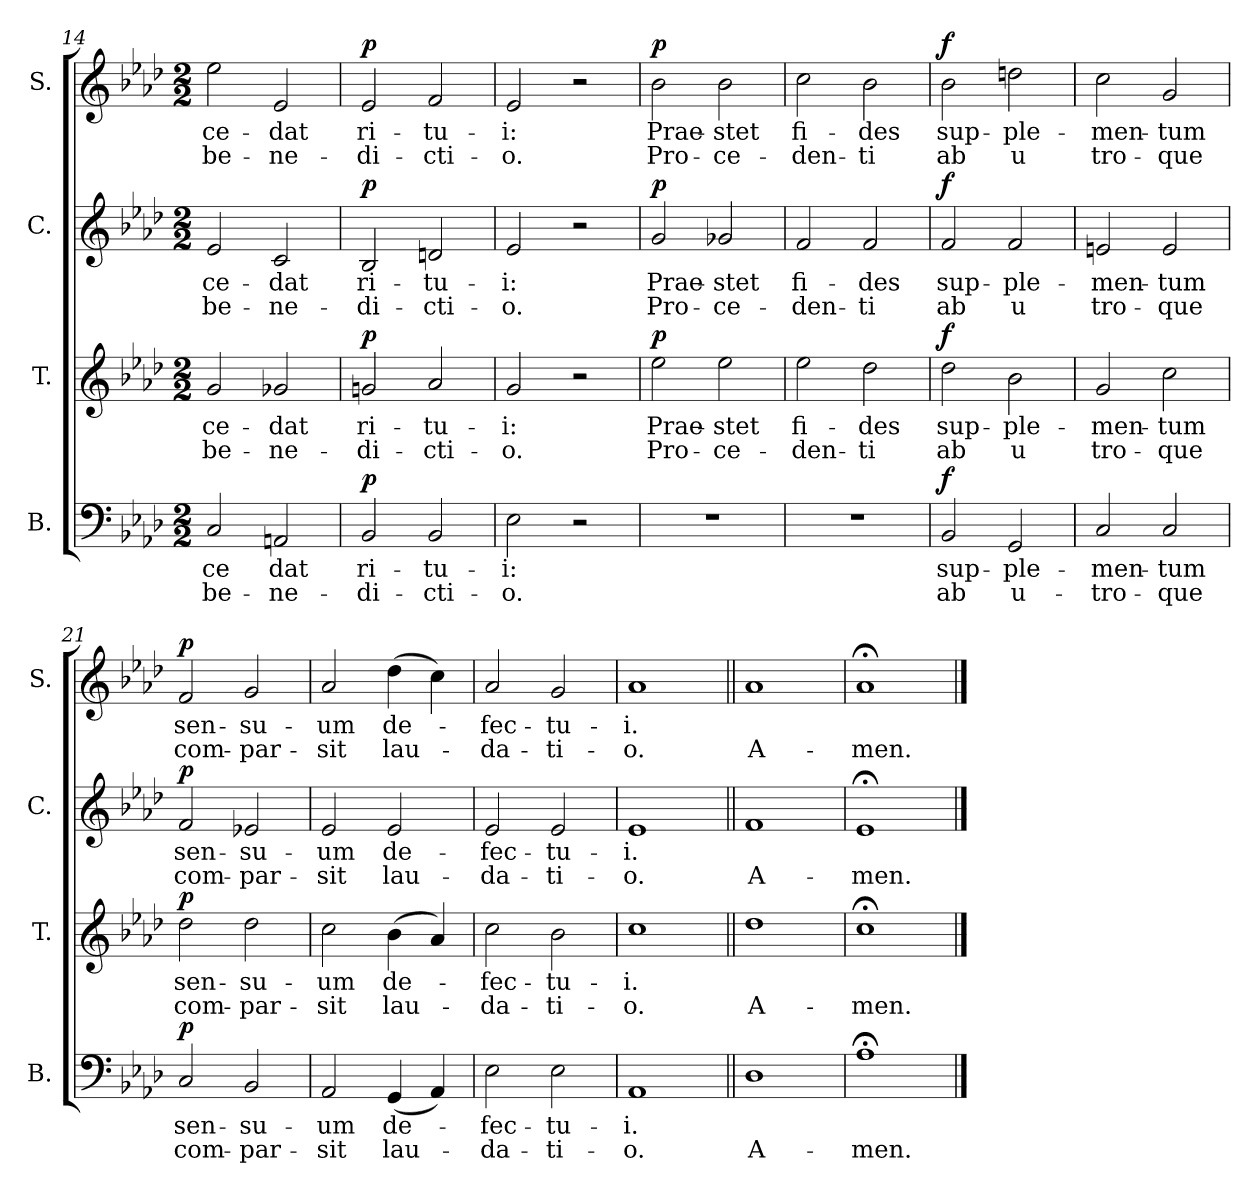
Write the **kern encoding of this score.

**kern	**text	**text	**dynam	**kern	**text	**text	**dynam	**kern	**text	**text	**dynam	**kern	**text	**text	**dynam
*part4	*part4	*part4	*part4	*part3	*part3	*part3	*part3	*part2	*part2	*part2	*part2	*part1	*part1	*part1	*part1
*staff4	*staff4	*staff4	*staff4	*staff3	*staff3	*staff3	*staff3	*staff2	*staff2	*staff2	*staff2	*staff1	*staff1	*staff1	*staff1
*I"B.	*	*	*	*I"T.	*	*	*	*I"C.	*	*	*	*I"S.	*	*	*
*I'B.	*	*	*	*I'T.	*	*	*	*I'C.	*	*	*	*I'S.	*	*	*
*clefF4	*	*	*	*clefG2	*	*	*	*clefG2	*	*	*	*clefG2	*	*	*
*	*	*	*	*ITrd7c12	*	*	*	*	*	*	*	*	*	*	*
*k[b-e-a-d-]	*	*	*	*k[b-e-a-d-]	*	*	*	*k[b-e-a-d-]	*	*	*	*k[b-e-a-d-]	*	*	*
*A-:	*	*	*	*A-:	*	*	*	*A-:	*	*	*	*A-:	*	*	*
*M2/2	*	*	*	*M2/2	*	*	*	*M2/2	*	*	*	*M2/2	*	*	*
=14	=14	=14	=14	=14	=14	=14	=14	=14	=14	=14	=14	=14	=14	=14	=14
!	!LO:LY:b	!LO:LY:b	!	!	!LO:LY:b	!LO:LY:b	!	!	!LO:LY:b	!LO:LY:b	!	!	!LO:LY:b	!LO:LY:b	!
2C/	ce	be-	.	2G/	-ce-	be-	.	2e-/	-ce-	be-	.	2ee-\	-ce-	be-	.
!	!LO:LY:b	!LO:LY:b	!	!	!LO:LY:b	!LO:LY:b	!	!	!LO:LY:b	!LO:LY:b	!	!	!LO:LY:b	!LO:LY:b	!
2AAn/	dat	-ne-	.	2G-X/	-dat	-ne-	.	2c/	-dat	-ne-	.	2e-/	-dat	-ne-	.
=15	=15	=15	=15	=15	=15	=15	=15	=15	=15	=15	=15	=15	=15	=15	=15
!	!LO:LY:b	!LO:LY:b	!LO:DY:a	!	!LO:LY:b	!LO:LY:b	!LO:DY:a	!	!LO:LY:b	!LO:LY:b	!LO:DY:a	!	!LO:LY:b	!LO:LY:b	!LO:DY:a
2BB-/	ri-	-di-	p	2Gn/	ri-	-di-	p	2B-/	ri-	-di-	p	2e-/	ri-	-di-	p
!	!LO:LY:b	!LO:LY:b	!	!	!LO:LY:b	!LO:LY:b	!	!	!LO:LY:b	!LO:LY:b	!	!	!LO:LY:b	!LO:LY:b	!
2BB-/	-tu-	-cti-	.	2A-/	-tu-	-cti-	.	2dn/	-tu-	-cti-	.	2f/	-tu-	-cti-	.
!!LO:PB:g=z
=16	=16	=16	=16	=16	=16	=16	=16	=16	=16	=16	=16	=16	=16	=16	=16
!	!LO:LY:b	!LO:LY:b	!	!	!LO:LY:b	!LO:LY:b	!	!	!LO:LY:b	!LO:LY:b	!	!	!LO:LY:b	!LO:LY:b	!
2E-\	-i:	-o.	.	2G/	-i:	-o.	.	2e-/	-i:	-o.	.	2e-/	-i:	-o.	.
2r	.	.	.	2r	.	.	.	2r	.	.	.	2r	.	.	.
=17	=17	=17	=17	=17	=17	=17	=17	=17	=17	=17	=17	=17	=17	=17	=17
!	!	!	!	!	!LO:LY:b	!LO:LY:b	!LO:DY:a	!	!LO:LY:b	!LO:LY:b	!LO:DY:a	!	!LO:LY:b	!LO:LY:b	!LO:DY:a
1r	.	.	.	2e-\	Prae-	Pro-	p	2g/	Prae-	Pro-	p	2b-\	Prae-	Pro-	p
!	!	!	!	!	!LO:LY:b	!LO:LY:b	!	!	!LO:LY:b	!LO:LY:b	!	!	!LO:LY:b	!LO:LY:b	!
.	.	.	.	2e-\	-stet	-ce-	.	2g-X/	-stet	-ce-	.	2b-\	-stet	-ce-	.
=18	=18	=18	=18	=18	=18	=18	=18	=18	=18	=18	=18	=18	=18	=18	=18
!	!	!	!	!	!LO:LY:b	!LO:LY:b	!	!	!LO:LY:b	!LO:LY:b	!	!	!LO:LY:b	!LO:LY:b	!
1r	.	.	.	2e-\	fi-	-den-	.	2f/	fi-	-den-	.	2cc\	fi-	-den-	.
!	!	!	!	!	!LO:LY:b	!LO:LY:b	!	!	!LO:LY:b	!LO:LY:b	!	!	!LO:LY:b	!LO:LY:b	!
.	.	.	.	2d-\	-des	-ti	.	2f/	-des	-ti	.	2b-\	-des	-ti	.
=19	=19	=19	=19	=19	=19	=19	=19	=19	=19	=19	=19	=19	=19	=19	=19
!	!LO:LY:b	!LO:LY:b	!LO:DY:a	!	!LO:LY:b	!LO:LY:b	!LO:DY:a	!	!LO:LY:b	!LO:LY:b	!LO:DY:a	!	!LO:LY:b	!LO:LY:b	!LO:DY:a
2BB-/	sup-	ab	f	2d-\	sup-	ab	f	2f/	sup-	ab	f	2b-\	sup-	ab	f
!	!LO:LY:b	!LO:LY:b	!	!	!LO:LY:b	!LO:LY:b	!	!	!LO:LY:b	!LO:LY:b	!	!	!LO:LY:b	!LO:LY:b	!
2GG/	-ple-	u-	.	2B-\	-ple-	u	.	2f/	-ple-	u	.	2ddn\	-ple-	u	.
=20	=20	=20	=20	=20	=20	=20	=20	=20	=20	=20	=20	=20	=20	=20	=20
!	!LO:LY:b	!LO:LY:b	!	!	!LO:LY:b	!LO:LY:b	!	!	!LO:LY:b	!LO:LY:b	!	!	!LO:LY:b	!LO:LY:b	!
2C/	-men-	-tro-	.	2G/	-men-	tro-	.	2en/	-men-	tro-	.	2cc\	-men-	tro-	.
!	!LO:LY:b	!LO:LY:b	!	!	!LO:LY:b	!LO:LY:b	!	!	!LO:LY:b	!LO:LY:b	!	!	!LO:LY:b	!LO:LY:b	!
2C/	-tum	-que	.	2c\	-tum	-que	.	2e/	-tum	-que	.	2g/	-tum	-que	.
=21	=21	=21	=21	=21	=21	=21	=21	=21	=21	=21	=21	=21	=21	=21	=21
!	!LO:LY:b	!LO:LY:b	!LO:DY:a	!	!LO:LY:b	!LO:LY:b	!LO:DY:a	!	!LO:LY:b	!LO:LY:b	!LO:DY:a	!	!LO:LY:b	!LO:LY:b	!LO:DY:a
2C/	sen-	com-	p	2d-\	sen-	com-	p	2f/	sen-	com-	p	2f/	sen-	com-	p
!	!LO:LY:b	!LO:LY:b	!	!	!LO:LY:b	!LO:LY:b	!	!	!LO:LY:b	!LO:LY:b	!	!	!LO:LY:b	!LO:LY:b	!
2BB-/	-su-	-par-	.	2d-\	-su-	-par-	.	2e-X/	-su-	-par-	.	2g/	-su-	-par-	.
=22	=22	=22	=22	=22	=22	=22	=22	=22	=22	=22	=22	=22	=22	=22	=22
!	!LO:LY:b	!LO:LY:b	!	!	!LO:LY:b	!LO:LY:b	!	!	!LO:LY:b	!LO:LY:b	!	!	!LO:LY:b	!LO:LY:b	!
2AA-/	-um	-sit	.	2c\	-um	-sit	.	2e-/	-um	-sit	.	2a-/	-um	-sit	.
!	!LO:LY:b	!LO:LY:b	!	!	!LO:LY:b	!LO:LY:b	!	!	!LO:LY:b	!LO:LY:b	!	!	!LO:LY:b	!LO:LY:b	!
(<4GG/	de-	lau-	.	(>4B-\	de-	lau-	.	2e-/	de-	lau-	.	(>4dd-\	de-	lau-	.
4AA-/)	.	.	.	4A-/)	.	.	.	.	.	.	.	4cc\)	.	.	.
=23	=23	=23	=23	=23	=23	=23	=23	=23	=23	=23	=23	=23	=23	=23	=23
!	!LO:LY:b	!LO:LY:b	!	!	!LO:LY:b	!LO:LY:b	!	!	!LO:LY:b	!LO:LY:b	!	!	!LO:LY:b	!LO:LY:b	!
2E-\	-fec-	-da-	.	2c\	-fec-	-da-	.	2e-/	-fec-	-da-	.	2a-/	-fec-	-da-	.
!	!LO:LY:b	!LO:LY:b	!	!	!LO:LY:b	!LO:LY:b	!	!	!LO:LY:b	!LO:LY:b	!	!	!LO:LY:b	!LO:LY:b	!
2E-\	-tu-	-ti-	.	2B-\	-tu-	-ti-	.	2e-/	-tu-	-ti-	.	2g/	-tu-	-ti-	.
=24	=24	=24	=24	=24	=24	=24	=24	=24	=24	=24	=24	=24	=24	=24	=24
!	!LO:LY:b	!LO:LY:b	!	!	!LO:LY:b	!LO:LY:b	!	!	!LO:LY:b	!LO:LY:b	!	!	!LO:LY:b	!LO:LY:b	!
1AA-	-i.	-o.	.	1c	-i.	-o.	.	1e-	-i.	-o.	.	1a-	-i.	-o.	.
=25||	=25||	=25||	=25||	=25||	=25||	=25||	=25||	=25||	=25||	=25||	=25||	=25||	=25||	=25||	=25||
!	!	!LO:LY:b	!	!	!	!LO:LY:b	!	!	!	!LO:LY:b	!	!	!	!LO:LY:b	!
1D-	.	A-	.	1d-	.	A-	.	1f	.	A-	.	1a-	.	A-	.
=26	=26	=26	=26	=26	=26	=26	=26	=26	=26	=26	=26	=26	=26	=26	=26
!	!	!LO:LY:b	!	!	!	!LO:LY:b	!	!	!	!LO:LY:b	!	!	!	!LO:LY:b	!
1A-;<	.	-men.	.	1c;<	.	-men.	.	1e-;<	.	-men.	.	1a-;<	.	-men.	.
==	==	==	==	==	==	==	==	==	==	==	==	==	==	==	==
*-	*-	*-	*-	*-	*-	*-	*-	*-	*-	*-	*-	*-	*-	*-	*-
